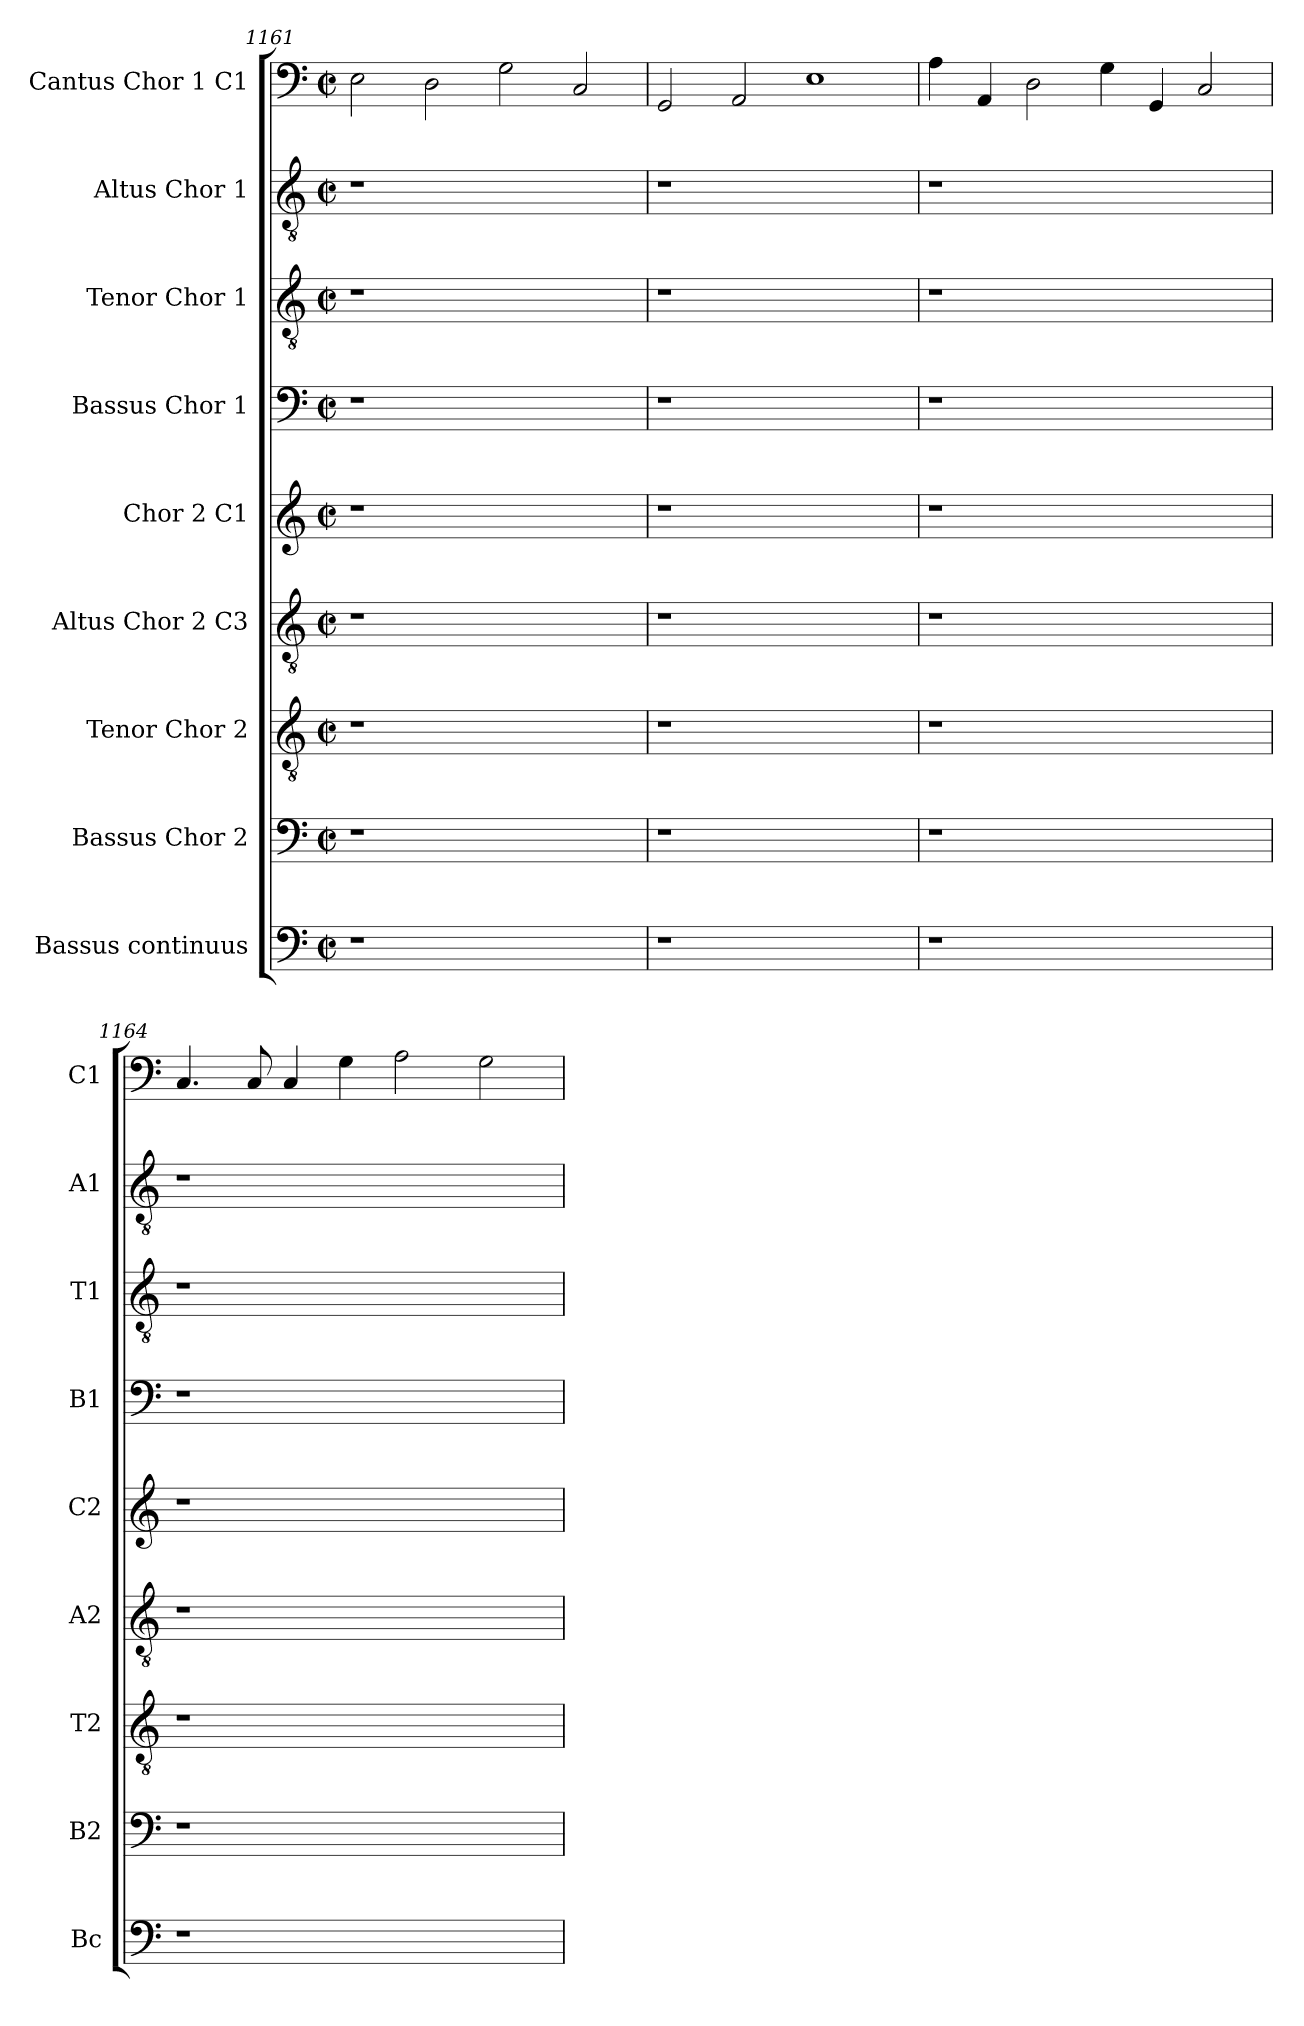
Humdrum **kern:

**kern	**kern	**kern	**kern	**kern	**kern	**kern	**kern	**kern
*part9	*part8	*part7	*part6	*part5	*part4	*part3	*part2	*part1
*staff9	*staff8	*staff7	*staff6	*staff5	*staff4	*staff3	*staff2	*staff1
*I"Bassus continuus	*I"Bassus Chor 2	*I"Tenor Chor 2	*I"Altus Chor 2 C3	*I"Chor 2 C1	*I"Bassus Chor 1	*I"Tenor Chor 1	*I"Altus Chor 1	*I"Cantus Chor 1 C1
*I'Bc	*I'B2	*I'T2	*I'A2	*I'C2	*I'B1	*I'T1	*I'A1	*I'C1
!!LO:LB:g=z
*clefF4	*clefF4	*clefGv2	*clefGv2	*clefG2	*clefF4	*clefGv2	*clefGv2	*clefF4
*ITrd7c12	*	*	*	*	*	*	*	*
*k[]	*k[]	*k[]	*k[]	*k[]	*k[]	*k[]	*k[]	*k[]
*C:	*C:	*C:	*C:	*C:	*C:	*C:	*C:	*C:
*M2/2	*M2/2	*M2/2	*M2/2	*M2/2	*M2/2	*M2/2	*M2/2	*M2/2
*met(c|)	*met(c|)	*met(c|)	*met(c|)	*met(c|)	*met(c|)	*met(c|)	*met(c|)	*met(c|)
=1161	=1161	=1161	=1161	=1161	=1161	=1161	=1161	=1161
1r	1r	1r	1r	1r	1r	1r	1r	2E\
.	.	.	.	.	.	.	.	2D\
1ryy	1ryy	1ryy	1ryy	1ryy	1ryy	1ryy	1ryy	2G\
.	.	.	.	.	.	.	.	2C/
=1162	=1162	=1162	=1162	=1162	=1162	=1162	=1162	=1162
1r	1r	1r	1r	1r	1r	1r	1r	2GG/
.	.	.	.	.	.	.	.	2AA/
1ryy	1ryy	1ryy	1ryy	1ryy	1ryy	1ryy	1ryy	1E
=1163	=1163	=1163	=1163	=1163	=1163	=1163	=1163	=1163
1r	1r	1r	1r	1r	1r	1r	1r	4A\
.	.	.	.	.	.	.	.	4AA/
.	.	.	.	.	.	.	.	2D\
1ryy	1ryy	1ryy	1ryy	1ryy	1ryy	1ryy	1ryy	4G\
.	.	.	.	.	.	.	.	4GG/
.	.	.	.	.	.	.	.	2C/
=1164	=1164	=1164	=1164	=1164	=1164	=1164	=1164	=1164
1r	1r	1r	1r	1r	1r	1r	1r	4.C/
.	.	.	.	.	.	.	.	8C/
.	.	.	.	.	.	.	.	4C/
.	.	.	.	.	.	.	.	4G\
1ryy	1ryy	1ryy	1ryy	1ryy	1ryy	1ryy	1ryy	2A\
.	.	.	.	.	.	.	.	2G\
=	=	=	=	=	=	=	=	=
*-	*-	*-	*-	*-	*-	*-	*-	*-
